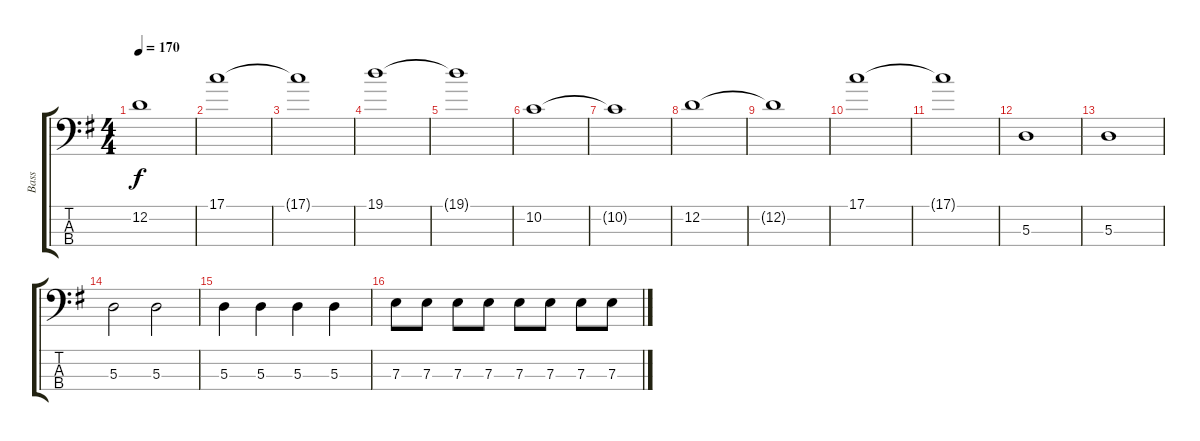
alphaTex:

\track ("Bass" "Bass") {instrument electricbasspick}
\staff {score tabs}
\tuning (G2 D2 A1 E1) {hide}
\ts (4 4)
\tempo 170
\clef f4
\ks g
12.2{t}.1{dy f} |
17.1.1 |
17.1{t}.1 |
19.1.1 |
19.1{t}.1 |
10.2.1 |
10.2{t}.1 |
12.2.1 |
12.2{t}.1 |
17.1.1 |
17.1{t}.1 |
5.3.1 |
5.3.1 |
5.3.2 5.3.2 |
5.3.4 5.3.4 5.3.4 5.3.4 |
7.3.8 7.3.8 7.3.8 7.3.8 7.3.8 7.3.8 7.3.8 7.3.8
